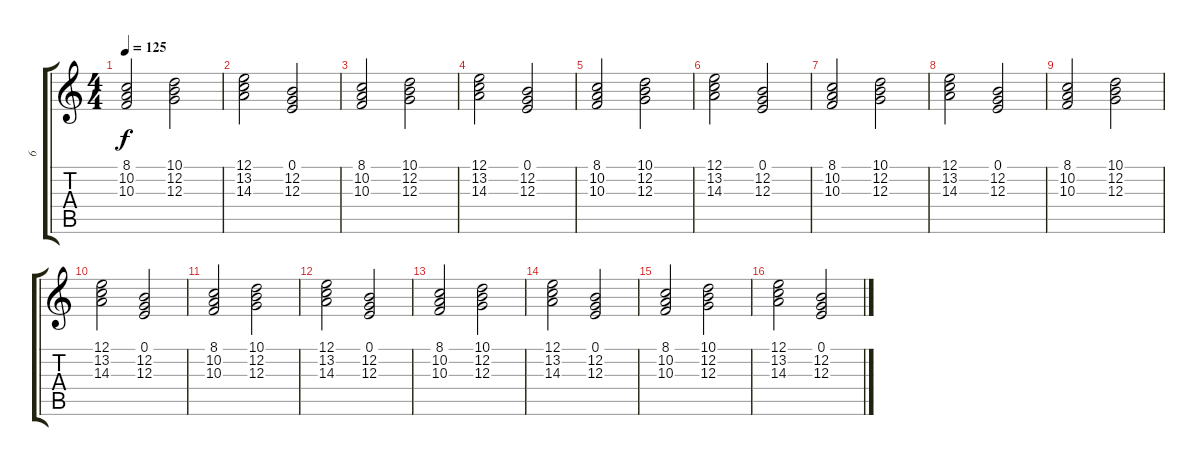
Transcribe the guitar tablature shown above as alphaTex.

\track ("6" "6") {instrument stringensemble2}
\staff {score tabs}
\tuning (E4 B3 G3 D3 A2 E2) {hide}
\ts (4 4)
\tempo 125
\clef g2
\ks c
(8.1 10.2 10.3).2{dy f} (10.1 12.2 12.3).2 |
(12.1 13.2 14.3).2 (0.1 12.2 12.3).2 |
(8.1 10.2 10.3).2 (10.1 12.2 12.3).2 |
(12.1 13.2 14.3).2 (0.1 12.2 12.3).2 |
(8.1 10.2 10.3).2 (10.1 12.2 12.3).2 |
(12.1 13.2 14.3).2 (0.1 12.2 12.3).2 |
(8.1 10.2 10.3).2 (10.1 12.2 12.3).2 |
(12.1 13.2 14.3).2 (0.1 12.2 12.3).2 |
(8.1 10.2 10.3).2 (10.1 12.2 12.3).2 |
(12.1 13.2 14.3).2 (0.1 12.2 12.3).2 |
(8.1 10.2 10.3).2 (10.1 12.2 12.3).2 |
(12.1 13.2 14.3).2 (0.1 12.2 12.3).2 |
(8.1 10.2 10.3).2 (10.1 12.2 12.3).2 |
(12.1 13.2 14.3).2 (0.1 12.2 12.3).2 |
(8.1 10.2 10.3).2 (10.1 12.2 12.3).2 |
(12.1 13.2 14.3).2 (0.1 12.2 12.3).2
